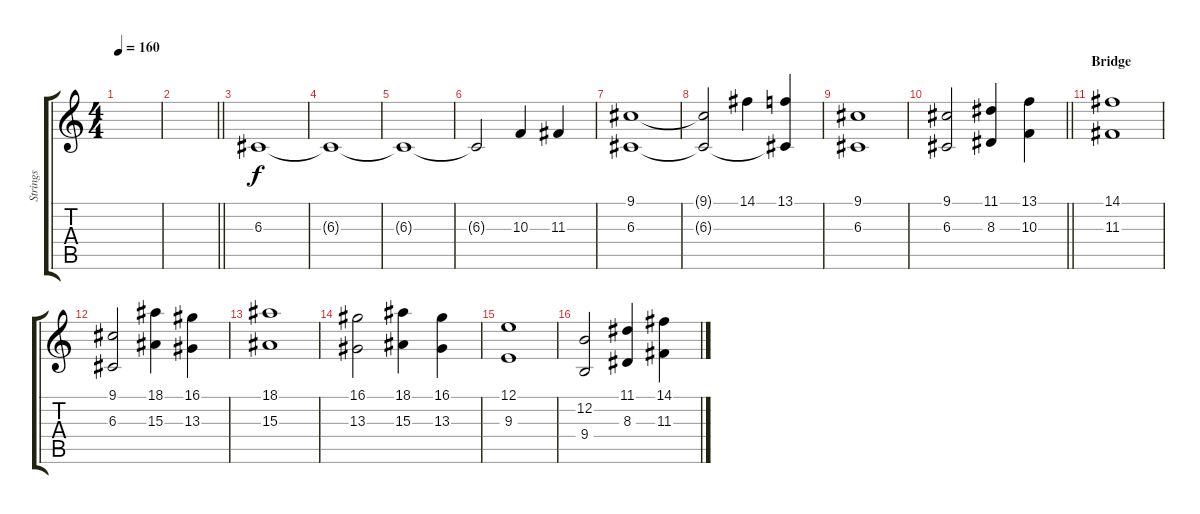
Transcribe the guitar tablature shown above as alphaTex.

\track ("Strings" "Strings") {instrument stringensemble1}
\staff {score tabs}
\tuning (E4 B3 G3 D3 A2 E2) {hide}
\ts (4 4)
\tempo 160
\clef g2
\ks c
|
\barLineRight lightlight
|
6.3.1 |
6.3{t}.1 |
6.3{t}.1 |
6.3{t}.2 10.3.4 11.3.4 |
(9.1 6.3).1 |
(9.1{t} 6.3{t}).2 14.1.4 (13.1 6.3{t}).4 |
(9.1 6.3).1 |
\barLineRight lightlight
(9.1 6.3).2 (11.1 8.3).4 (13.1 10.3).4 |
\section ("" "Bridge")
(14.1 11.3).1 |
(9.1 6.3).2 (18.1 15.3).4 (16.1 13.3).4 |
(18.1 15.3).1 |
(16.1 13.3).2 (18.1 15.3).4 (16.1 13.3).4 |
(12.1 9.3).1 |
(12.2 9.4).2 (11.1 8.3).4 (14.1 11.3).4
